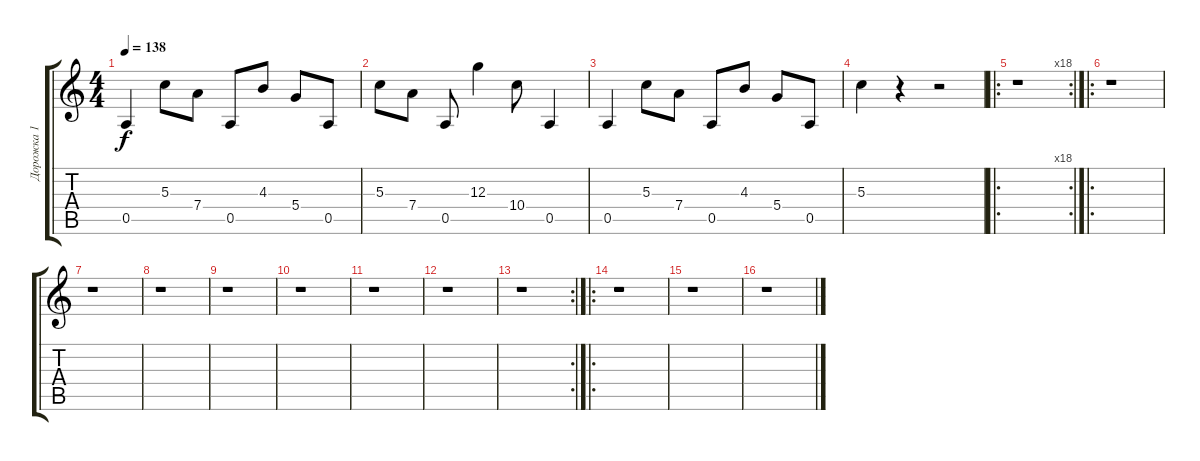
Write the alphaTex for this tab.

\track ("Дорожка 1" "Дорожка 1") {instrument electricguitarclean}
\staff {score tabs}
\tuning (E4 B3 G3 D3 A2 E2) {hide}
\ts (4 4)
\tempo 138
\clef g2
\ks c
0.5.4{dy f} 5.3.8 7.4.8 0.5.8 4.3.8 5.4.8 0.5.8 |
5.3.8 7.4.8 0.5.8 12.3.4 10.4.8 0.5.4 |
0.5.4 5.3.8 7.4.8 0.5.8 4.3.8 5.4.8 0.5.8 |
5.3.4 r.4 r.2 |
\ro
\rc 18
r.1 |
\ro
r.1 |
r.1 |
r.1 |
r.1 |
r.1 |
r.1 |
r.1 |
\rc 2
r.1 |
\ro
r.1 |
r.1 |
r.1
